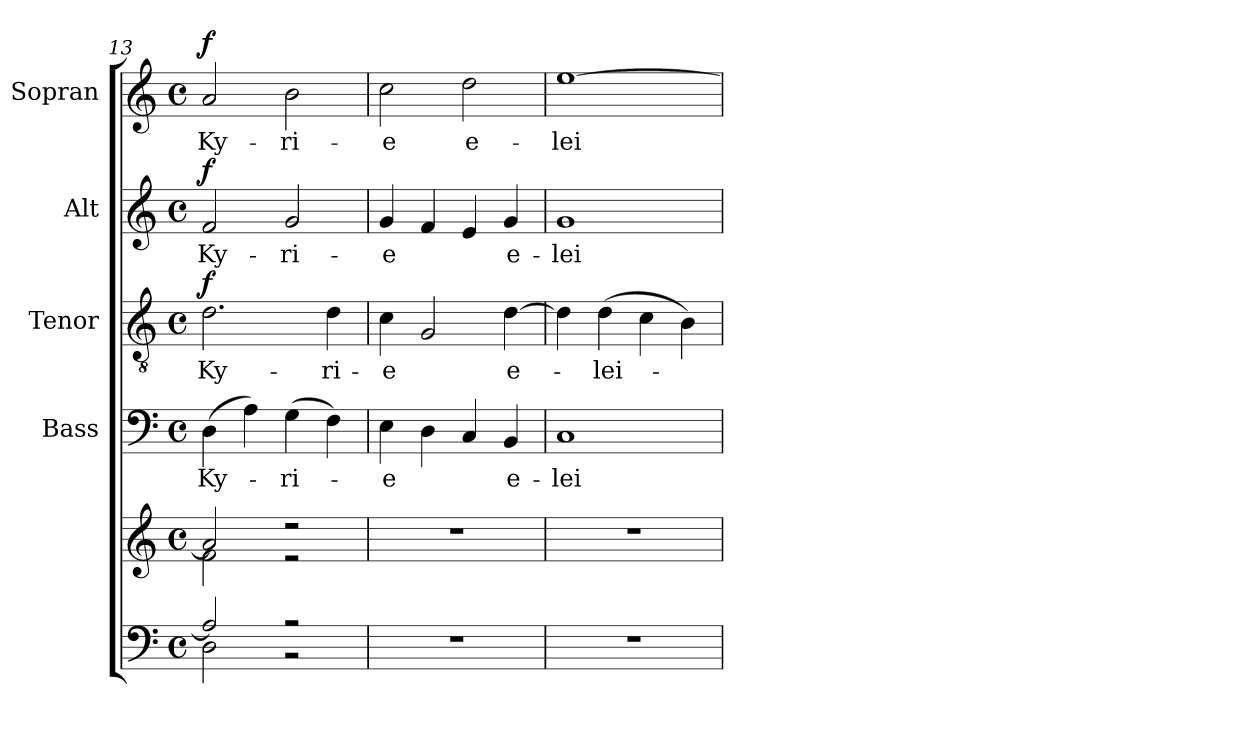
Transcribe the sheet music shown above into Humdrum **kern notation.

**kern	**kern	**kern	**text	**kern	**text	**dynam	**kern	**text	**dynam	**kern	**text	**dynam
*part5	*part5	*part4	*part4	*part3	*part3	*part3	*part2	*part2	*part2	*part1	*part1	*part1
*staff6	*staff5	*staff4	*staff4	*staff3	*staff3	*staff3	*staff2	*staff2	*staff2	*staff1	*staff1	*staff1
*	*	*I"Bass	*	*I"Tenor	*	*	*I"Alt	*	*	*I"Sopran	*	*
*	*	*I'B.	*	*I'T.	*	*	*I'A.	*	*	*I'S.	*	*
*clefF4	*clefG2	*clefF4	*	*clefGv2	*	*	*clefG2	*	*	*clefG2	*	*
*k[]	*k[]	*k[]	*	*k[]	*	*	*k[]	*	*	*k[]	*	*
*C:	*C:	*C:	*	*C:	*	*	*C:	*	*	*C:	*	*
*M4/4	*M4/4	*M4/4	*	*M4/4	*	*	*M4/4	*	*	*M4/4	*	*
*met(c)	*met(c)	*met(c)	*	*met(c)	*	*	*met(c)	*	*	*met(c)	*	*
=13	=13	=13	=13	=13	=13	=13	=13	=13	=13	=13	=13	=13
*^	*^	*	*	*	*	*	*	*	*	*	*	*
!	!	!	!	!	!LO:LY:b	!	!LO:LY:b	!LO:DY:a	!	!LO:LY:b	!LO:DY:a	!	!LO:LY:b	!LO:DY:a
2A/]	2D\	2a/]	2f\	(>4D\	Ky-	2.d\	Ky-	f	2f/	Ky-	f	2a/	Ky-	f
.	.	.	.	4A\)	.	.	.	.	.	.	.	.	.	.
!	!	!	!	!	!LO:LY:b	!	!	!	!	!LO:LY:b	!	!	!LO:LY:b	!
2r	2r	2r	2r	(>4G\	-ri-	.	.	.	2g/	-ri-	.	2b\	-ri-	.
!	!	!	!	!	!	!	!LO:LY:b	!	!	!	!	!	!	!
.	.	.	.	4F\)	.	4d\	-ri-	.	.	.	.	.	.	.
*v	*v	*	*	*	*	*	*	*	*	*	*	*	*	*
*	*v	*v	*	*	*	*	*	*	*	*	*	*	*
=14	=14	=14	=14	=14	=14	=14	=14	=14	=14	=14	=14	=14
!	!	!	!LO:LY:b	!	!LO:LY:b	!	!	!LO:LY:b	!	!	!LO:LY:b	!
1r	1r	4E\	-e	4c\	-e	.	4g/	-e	.	2cc\	-e	.
.	.	4D\	.	2G/	.	.	4f/	.	.	.	.	.
!	!	!	!	!	!	!	!	!	!	!	!LO:LY:b	!
.	.	4C/	.	.	.	.	4e/	.	.	2dd\	e-	.
!	!	!	!LO:LY:b	!	!LO:LY:b	!	!	!LO:LY:b	!	!	!	!
.	.	4BB/	e-	[4d\	e-	.	4g/	e-	.	.	.	.
!!LO:PB:g=z
=15	=15	=15	=15	=15	=15	=15	=15	=15	=15	=15	=15	=15
!	!	!	!LO:LY:b	!	!	!	!	!LO:LY:b	!	!	!LO:LY:b	!
1r	1r	1C	-lei-	4d\]	.	.	1g	-lei-	.	[1ee	-lei-	.
!	!	!	!	!	!LO:LY:b	!	!	!	!	!	!	!
.	.	.	.	(>4d\	-lei-	.	.	.	.	.	.	.
.	.	.	.	4c\	.	.	.	.	.	.	.	.
.	.	.	.	4B\)	.	.	.	.	.	.	.	.
=	=	=	=	=	=	=	=	=	=	=	=	=
*-	*-	*-	*-	*-	*-	*-	*-	*-	*-	*-	*-	*-
